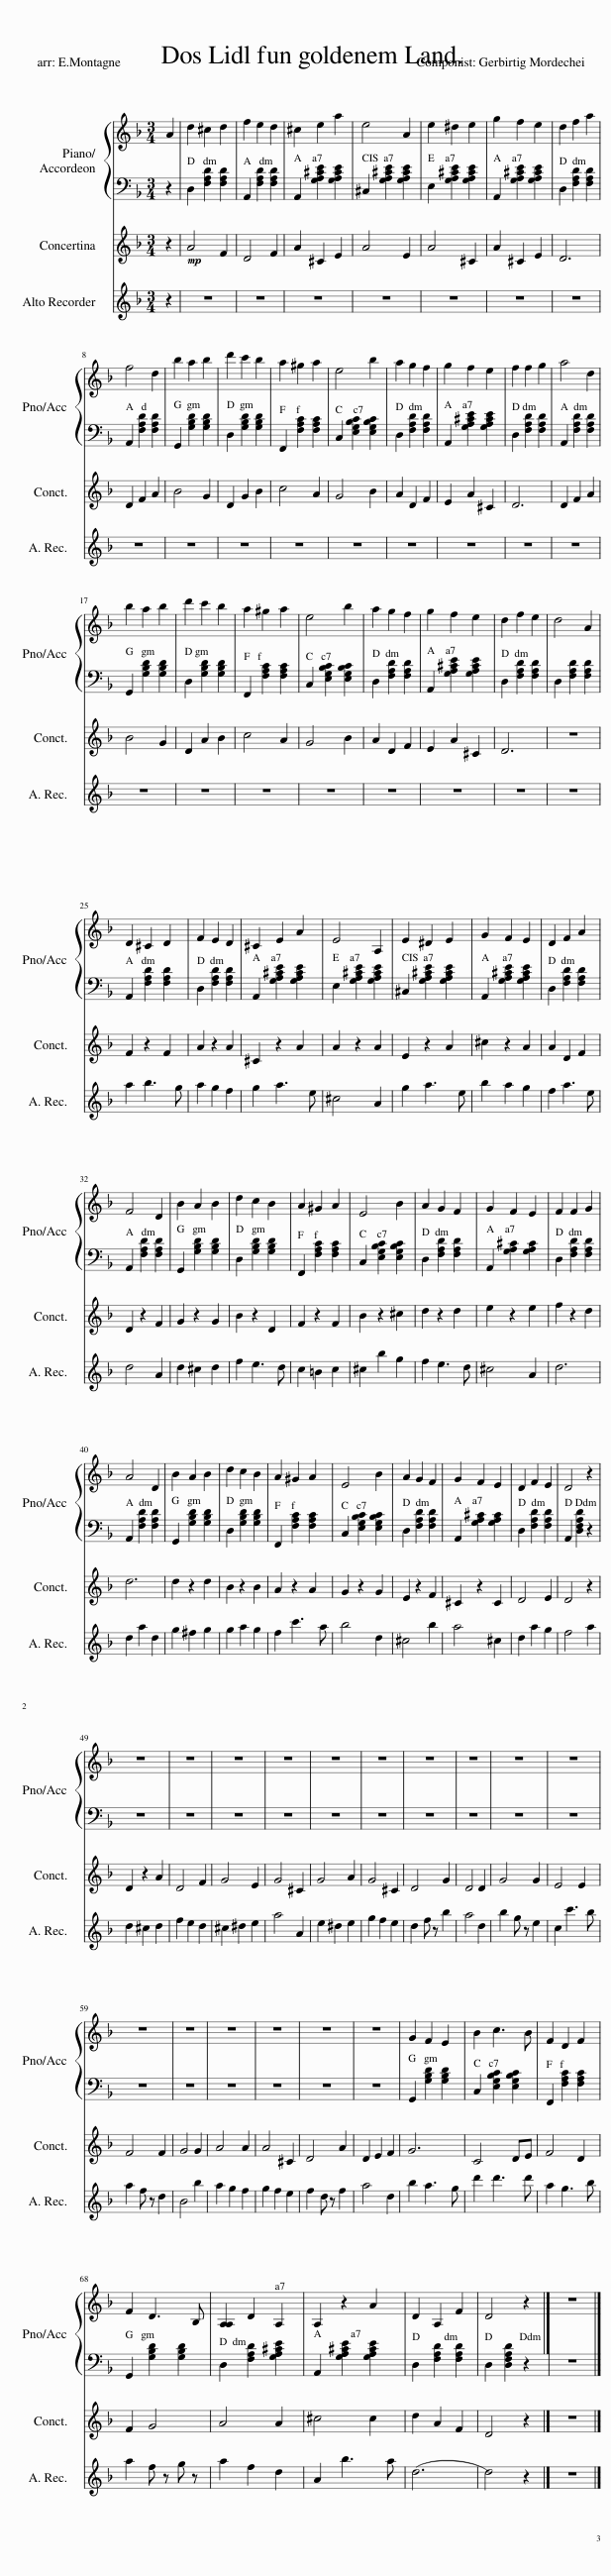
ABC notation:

X:1
%%score { 1 | 2 } 3 4
L:1/8
M:3/4
I:linebreak $
K:F
V:1 treble
V:2 bass
V:3 treble
V:4 treble
V:1
 A2 | d2 ^c2 d2 | f2 e2 d2 | ^c2 e2 a2 | e4 A2 | %5
 e2 ^d2 e2 | g2 f2 e2 | d2 f2 a2 |$ f4 d2 | b2 a2 b2 | %10
 d'2 c'2 b2 | a2 ^g2 a2 | e4 b2 | a2 g2 f2 | g2 f2 e2 | %15
 f2 f2 g2 | a4 d2 |$ b2 a2 b2 | d'2 c'2 b2 | a2 ^g2 a2 | %20
 e4 b2 | a2 g2 f2 | g2 f2 e2 | d2 f2 e2 | d4 A2 |$ %25
 D2 ^C2 D2 | F2 E2 D2 | ^C2 E2 A2 | E4 A,2 | E2 ^D2 E2 | %30
 G2 F2 E2 | D2 F2 A2 |$ F4 D2 | B2 A2 B2 | d2 c2 B2 | %35
 A2 ^G2 A2 | E4 B2 | A2 G2 F2 | G2 F2 E2 | F2 F2 G2 |$ %40
 A4 D2 | B2 A2 B2 | d2 c2 B2 | A2 ^G2 A2 | E4 B2 | %45
 A2 G2 F2 | G2 F2 E2 | D2 F2 E2 | D4 z2 |$ z6 | %50
 z6 | z6 | z6 | z6 | z6 | %55
 z6 | z6 | z6 | z6 |$ z6 | %60
 z6 | z6 | z6 | z6 | z6 | %65
 G2 F2 E2 | B2 c3 B | F2 D2 F2 |$ F2 D3 B, | [A,A,]2 D2 A,2 | %70
 A,2 z2 A2 | D2 A,2 F2 | D4 z2 |] z6 |] %74
V:2
 z2 | D,2 [F,A,D]2 [F,A,D]2 | A,,2 [F,A,D]2 [F,A,D]2 | A,,2 [G,A,^CE]2 [G,A,CE]2 | ^C,2 [G,A,^CE]2 [G,A,CE]2 | %5
 E,2 [G,A,^CE]2 [G,A,CE]2 | A,,2 [G,A,^CE]2 [G,A,CE]2 | D,2 [F,A,D]2 [F,A,D]2 |$ A,,2 [F,A,D]2 [F,A,D]2 | G,,2 [G,B,D]2 [G,B,D]2 | %10
 D,2 [G,B,D]2 [G,B,D]2 | F,,2 [F,A,C]2 [F,A,C]2 | C,2 [E,G,B,C]2 [E,G,B,C]2 | D,2 [F,A,D]2 [F,A,D]2 | A,,2 [G,A,^CE]2 [G,A,CE]2 | %15
 D,2 [F,A,D]2 [F,A,D]2 | A,,2 [F,A,D]2 [F,A,D]2 |$ G,,2 [G,B,D]2 [G,B,D]2 | D,2 [G,B,D]2 [G,B,D]2 | F,,2 [F,A,C]2 [F,A,C]2 | %20
 C,2 [E,G,B,C]2 [E,G,B,C]2 | D,2 [F,A,D]2 [F,A,D]2 | A,,2 [G,A,^CE]2 [G,A,CE]2 | D,2 [F,A,D]2 [F,A,D]2 | D,2 [F,A,D]2 [F,A,D]2 |$ %25
 A,,2 [F,A,D]2 [F,A,D]2 | D,2 [F,A,D]2 [F,A,D]2 | A,,2 [G,A,^CE]2 [G,A,CE]2 | E,2 [G,A,^CE]2 [G,A,CE]2 | ^C,2 [G,A,^CE]2 [G,A,CE]2 | %30
 A,,2 [G,A,^CE]2 [G,A,CE]2 | D,2 [F,A,D]2 [F,A,D]2 |$ A,,2 [F,A,D]2 [F,A,D]2 | G,,2 [G,B,D]2 [G,B,D]2 | D,2 [G,B,D]2 [G,B,D]2 | %35
 F,,2 [F,A,C]2 [F,A,C]2 | C,2 [E,G,B,C]2 [E,G,B,C]2 | D,2 [F,A,D]2 [F,A,D]2 | A,,2 [G,A,^C]2 [G,A,C]2 | D,2 [F,A,D]2 [F,A,D]2 |$ %40
 A,,2 [F,A,D]2 [F,A,D]2 | G,,2 [G,B,D]2 [G,B,D]2 | D,2 [G,B,D]2 [G,B,D]2 | F,,2 [F,A,C]2 [F,A,C]2 | C,2 [E,G,B,C]2 [E,G,B,C]2 | %45
 D,2 [F,A,D]2 [F,A,D]2 | A,,2 [G,A,^C]2 [G,A,C]2 | D,2 [F,A,D]2 [F,A,D]2 | A,,2 [D,F,A,D]2 z2 |$ z6 | %50
 z6 | z6 | z6 | z6 | z6 | %55
 z6 | z6 | z6 | z6 |$ z6 | %60
 z6 | z6 | z6 | z6 | z6 | %65
 G,,2 [G,B,D]2 [G,B,D]2 | C,2 [E,G,B,C]2 [E,G,B,C]2 | F,,2 [F,A,C]2 [F,A,C]2 |$ G,,2 [G,B,D]2 [G,B,D]2 | D,2 [F,A,D]2 [G,A,^CE]2 | %70
 A,,2 [G,A,^CE]2 [G,A,CE]2 | D,2 [F,A,D]2 [F,A,D]2 | D,2 [D,F,A,D]2 z2 |] z6 |] %74
V:3
 z2 |!mp! A4 F2 | D4 F2 | A2 ^C2 E2 | A4 E2 | %5
 A4 ^C2 | A2 ^C2 E2 | D6 |$ D2 F2 A2 | B4 G2 | %10
 D2 G2 B2 | c4 A2 | G4 B2 | A2 D2 F2 | E2 A2 ^C2 | %15
 D6 | D2 F2 A2 |$ B4 G2 | D2 A2 B2 | c4 A2 | %20
 G4 B2 | A2 D2 F2 | E2 A2 ^C2 | D6 | z6 |$ %25
 F2 z2 F2 | A2 z2 A2 | ^C2 z2 A2 | A2 z2 A2 | E2 z2 A2 | %30
 ^c2 z2 A2 | A2 D2 F2 |$ D2 z2 F2 | G2 z2 G2 | B2 z2 D2 | %35
 F2 z2 F2 | B2 z2 ^c2 | d2 z2 d2 | e2 z2 e2 | f2 z2 d2 |$ %40
 d6 | d2 z2 d2 | B2 z2 B2 | A2 z2 A2 | G2 z2 G2 | %45
 E2 z2 F2 | ^C2 z2 C2 | D4 E2 | D4 z2 |$ D2 z2 A2 | %50
 D4 F2 | G4 E2 | G4 ^C2 | G4 A2 | G4 ^C2 | %55
 D4 G2 | D4 D2 | G4 G2 | E4 E2 |$ F4 F2 | %60
 G4 G2 | A4 A2 | A4 ^C2 | D4 A2 | D2 E2 F2 | %65
 G6 | C4 DE | F4 D2 |$ F2 G4 | A4 A2 | %70
 ^c4 c2 | d2 A2 F2 | D4 z2 |] z6 |] %74
V:4
 z2 | z6 | z6 | z6 | z6 | %5
 z6 | z6 | z6 |$ z6 | z6 | %10
 z6 | z6 | z6 | z6 | z6 | %15
 z6 | z6 |$ z6 | z6 | z6 | %20
 z6 | z6 | z6 | z6 | z6 |$ %25
 a2 b3 g | a2 g2 f2 | g2 a3 e | ^c4 A2 | g2 a3 e | %30
 b2 a2 g2 | f2 a3 e |$ d4 A2 | d2 ^c2 d2 | f2 e3 d | %35
 c2 =B2 c2 | ^c2 b2 g2 | f2 e3 d | ^c4 A2 | d6 |$ %40
 d2 a2 d2 | g2 ^f2 g2 | g2 a2 g2 | f2 c'3 a | b4 d2 | %45
 ^c4 b2 | a4 ^c2 | d2 a2 g2 | f4 a2 |$ d2 ^c2 d2 | %50
 f2 e2 d2 | ^c2 ^d2 e2 | a4 A2 | e2 ^d2 e2 | g2 f2 e2 | %55
 d2 f z b2 | a4 d2 | b2 g z e2 | c2 c'3 b |$ a2 f z d2 | %60
 B4 b2 | a2 g2 f2 | g2 f2 e2 | f2 d z f2 | a4 d2 | %65
 b2 a3 g | d'2 d'3 d' | a2 g3 b |$ a2 f z g z | a2 f2 d2 | %70
 A2 b3 a | (d6 | d4) z2 |] z6 |] %74
